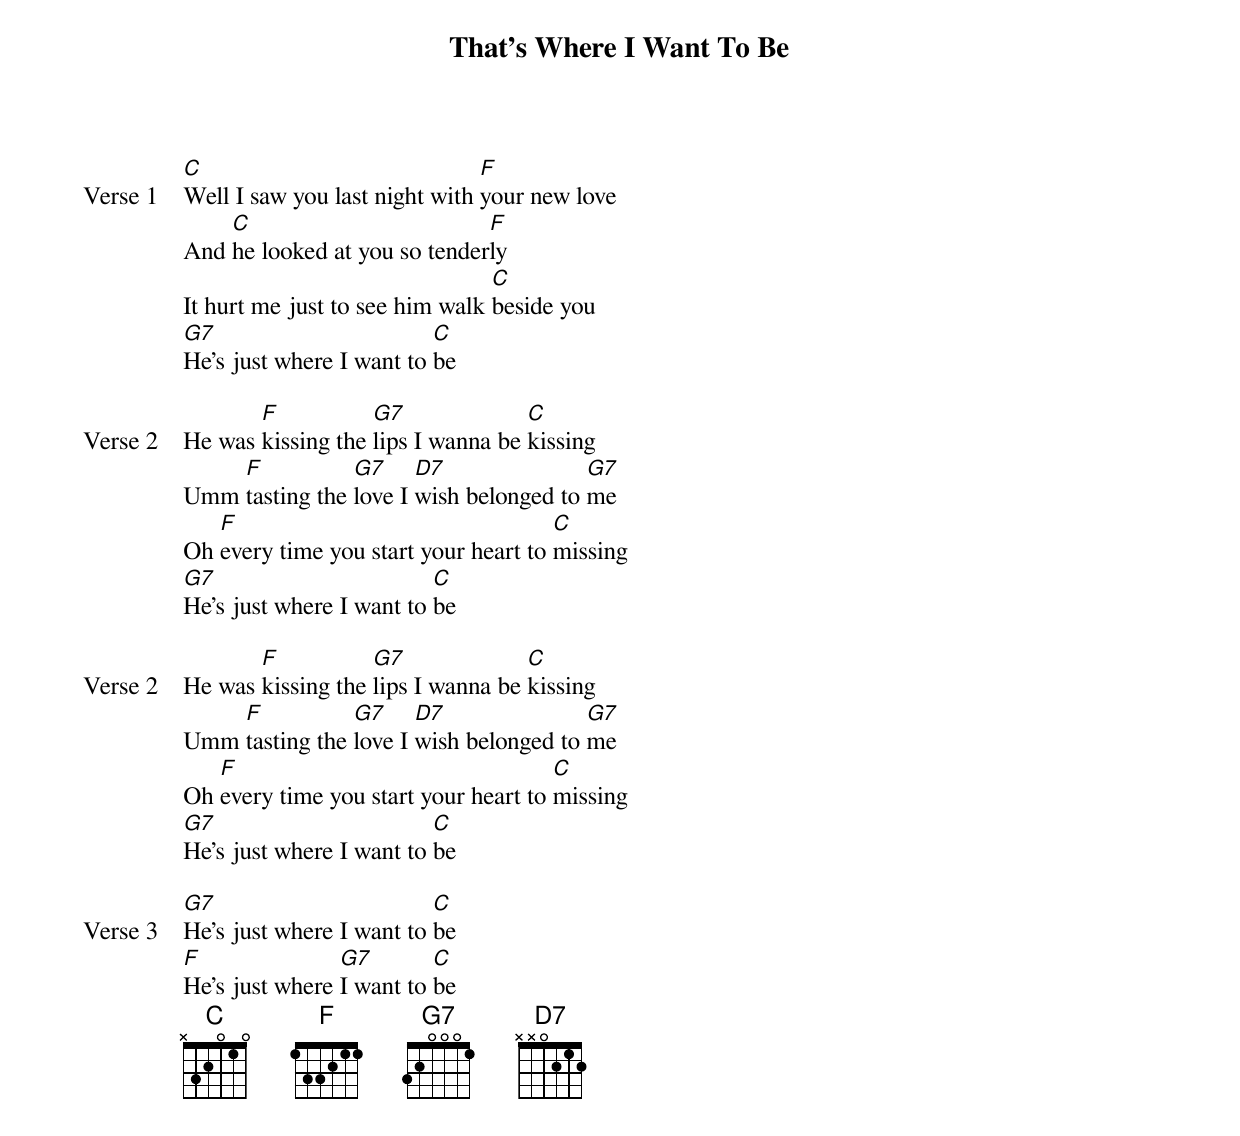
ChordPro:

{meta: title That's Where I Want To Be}
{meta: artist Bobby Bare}
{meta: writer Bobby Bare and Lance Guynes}

{start_of_verse: Verse 1}
[C]Well I saw you last night with [F]your new love
And [C]he looked at you so tender[F]ly
It hurt me just to see him walk [C]beside you
[G7]He’s just where I want to [C]be
{end_of_verse}

{start_of_verse: Verse 2}
He was [F]kissing the [G7]lips I wanna be [C]kissing
Umm [F]tasting the [G7]love I [D7]wish belonged to [G7]me
Oh [F]every time you start your heart to [C]missing
[G7]He’s just where I want to [C]be
{end_of_verse}

{start_of_verse: Verse 2}
He was [F]kissing the [G7]lips I wanna be [C]kissing
Umm [F]tasting the [G7]love I [D7]wish belonged to [G7]me
Oh [F]every time you start your heart to [C]missing
[G7]He’s just where I want to [C]be
{end_of_verse}

{start_of_verse: Verse 3}
[G7]He’s just where I want to [C]be
[F]He’s just where [G7]I want to [C]be
{end_of_verse}
